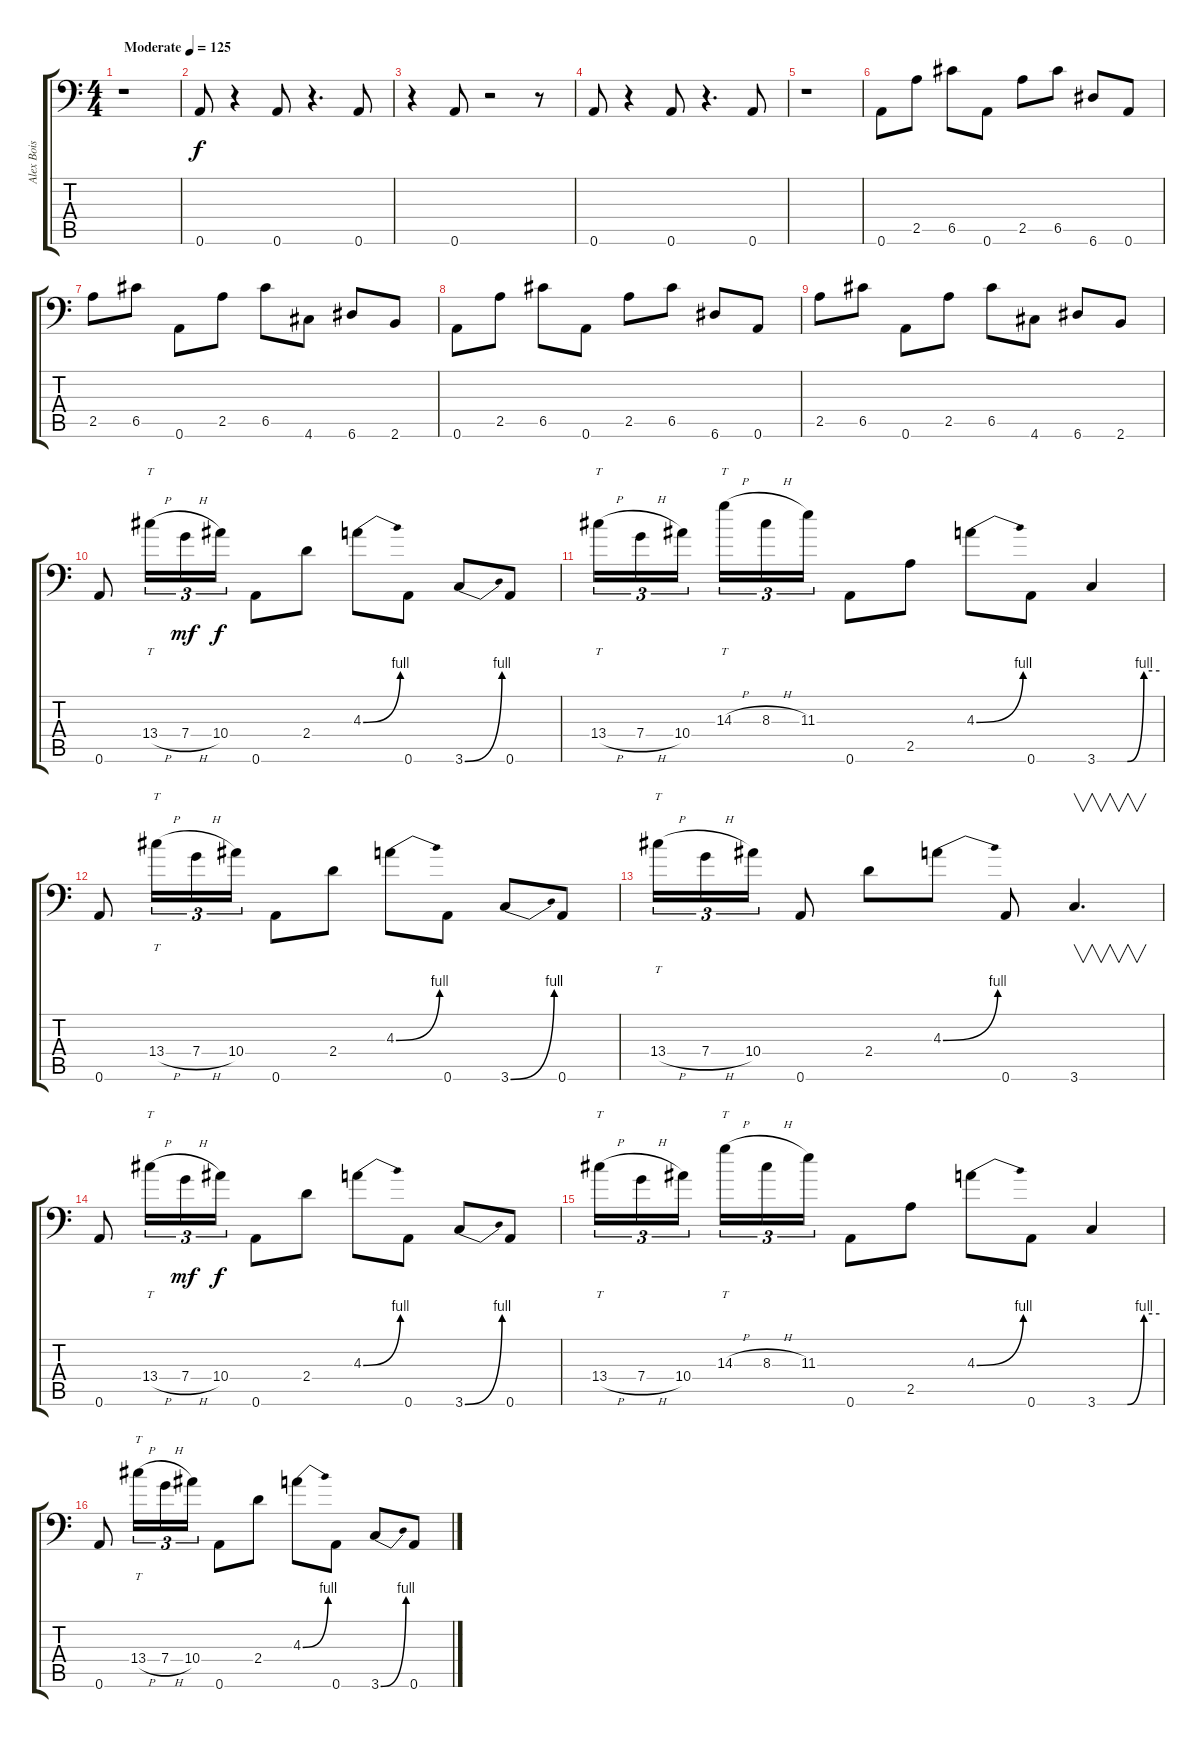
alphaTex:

\track ("Alex Bois" "Alex Bois") {instrument overdrivenguitar}
\staff {score tabs}
\tuning (D4 A3 F3 C3 G2 A1) {hide}
\ts (4 4)
\tempo (125 "Moderate")
\clef f4
\ks c
r.1{dy f instrument overdrivenguitar} |
0.6.8 r.4 0.6.8 r.4{d} 0.6.8 |
r.4 0.6.8 r.2 r.8 |
0.6.8 r.4 0.6.8 r.4{d} 0.6.8 |
r.1 |
0.6.8{instrument electricguitarmuted} 2.5.8 6.5.8 0.6.8 2.5.8 6.5.8 6.6.8 0.6.8 |
2.5.8 6.5.8 0.6.8 2.5.8 6.5.8 4.6.8 6.6.8 2.6.8 |
0.6.8 2.5.8 6.5.8 0.6.8 2.5.8 6.5.8 6.6.8 0.6.8 |
2.5.8 6.5.8 0.6.8 2.5.8 6.5.8 4.6.8 6.6.8 2.6.8 |
0.6.8{instrument overdrivenguitar} 13.4{h}.16{tt tu (3 2)} 7.4{h}.16{tu (3 2) dy mf} 10.4.16{tu (3 2) dy f} 0.6.8 2.4.8 4.3{be (bend 0 0 60 4)}.8{instrument guitarharmonics} 0.6.8{instrument overdrivenguitar} 3.6{be (bend 0 0 60 4)}.8{instrument guitarharmonics} 0.6.8{instrument overdrivenguitar} |
13.4{h}.16{tt tu (3 2)} 7.4{h}.16{tu (3 2)} 10.4.16{tu (3 2) beam splitsecondary} 14.3{h}.16{tt tu (3 2)} 8.3{h}.16{tu (3 2)} 11.3.16{tu (3 2)} 0.6.8 2.5.8 4.3{be (bend 0 0 60 4)}.8{instrument guitarharmonics} 0.6.8{instrument overdrivenguitar} 3.6{be (custom 0 0 15 0 29 0 45 4 60 4)}.4{instrument guitarharmonics} |
0.6.8{instrument overdrivenguitar} 13.4{h}.16{tt tu (3 2)} 7.4{h}.16{tu (3 2)} 10.4.16{tu (3 2)} 0.6.8 2.4.8 4.3{be (bend 0 0 60 4)}.8{instrument guitarharmonics} 0.6.8{instrument overdrivenguitar} 3.6{be (bend 0 0 60 4)}.8{instrument guitarharmonics} 0.6.8{instrument overdrivenguitar} |
13.4{h}.16{tt tu (3 2)} 7.4{h}.16{tu (3 2)} 10.4.16{tu (3 2)} 0.6.8 2.4.8 4.3{be (bend 0 0 60 4)}.8{instrument guitarharmonics} 0.6.8{instrument overdrivenguitar} 3.6.4{v d instrument guitarharmonics} |
0.6.8{instrument overdrivenguitar} 13.4{h}.16{tt tu (3 2)} 7.4{h}.16{tu (3 2) dy mf} 10.4.16{tu (3 2) dy f} 0.6.8 2.4.8 4.3{be (bend 0 0 60 4)}.8{instrument guitarharmonics} 0.6.8{instrument overdrivenguitar} 3.6{be (bend 0 0 60 4)}.8{instrument guitarharmonics} 0.6.8{instrument overdrivenguitar} |
13.4{h}.16{tt tu (3 2)} 7.4{h}.16{tu (3 2)} 10.4.16{tu (3 2) beam splitsecondary} 14.3{h}.16{tt tu (3 2)} 8.3{h}.16{tu (3 2)} 11.3.16{tu (3 2)} 0.6.8 2.5.8 4.3{be (bend 0 0 60 4)}.8{instrument guitarharmonics} 0.6.8{instrument overdrivenguitar} 3.6{be (custom 0 0 15 0 29 0 45 4 60 4)}.4{instrument guitarharmonics} |
0.6.8{instrument overdrivenguitar} 13.4{h}.16{tt tu (3 2)} 7.4{h}.16{tu (3 2)} 10.4.16{tu (3 2)} 0.6.8 2.4.8 4.3{be (bend 0 0 60 4)}.8{instrument guitarharmonics} 0.6.8{instrument overdrivenguitar} 3.6{be (bend 0 0 60 4)}.8{instrument guitarharmonics} 0.6.8{instrument overdrivenguitar}
